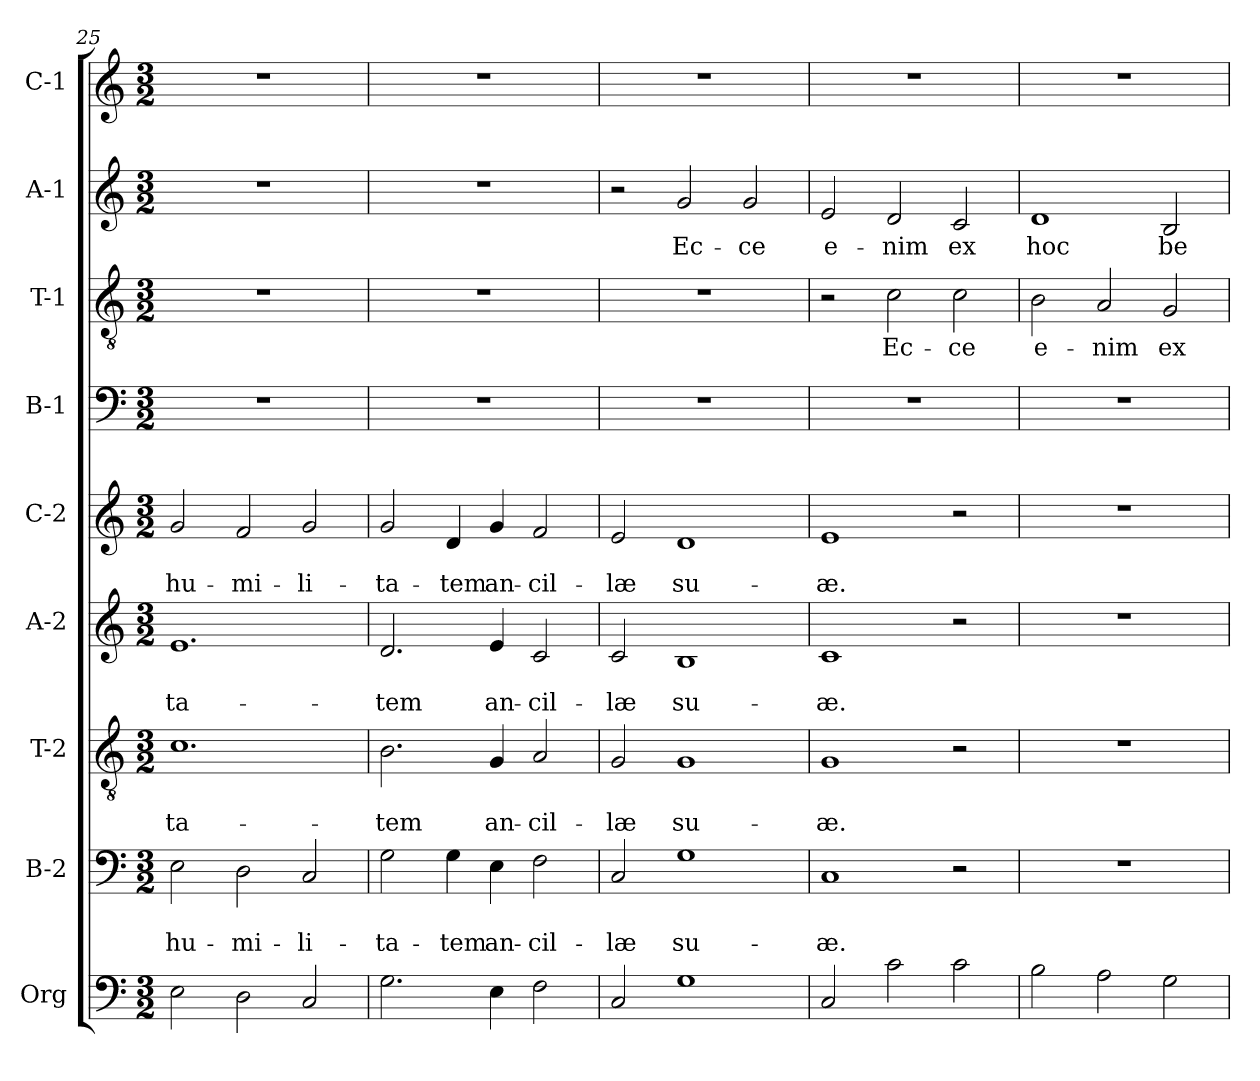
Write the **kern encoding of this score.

**kern	**kern	**text	**text	**kern	**text	**text	**kern	**text	**text	**kern	**text	**text	**kern	**kern	**text	**kern	**text	**kern
*part9	*part8	*part8	*part8	*part7	*part7	*part7	*part6	*part6	*part6	*part5	*part5	*part5	*part4	*part3	*part3	*part2	*part2	*part1
*staff9	*staff8	*staff8	*staff8	*staff7	*staff7	*staff7	*staff6	*staff6	*staff6	*staff5	*staff5	*staff5	*staff4	*staff3	*staff3	*staff2	*staff2	*staff1
*I"Org	*I"B-2	*	*	*I"T-2	*	*	*I"A-2	*	*	*I"C-2	*	*	*I"B-1	*I"T-1	*	*I"A-1	*	*I"C-1
*clefF4	*clefF4	*	*	*clefGv2	*	*	*clefG2	*	*	*clefG2	*	*	*clefF4	*clefGv2	*	*clefG2	*	*clefG2
*k[]	*k[]	*	*	*k[]	*	*	*k[]	*	*	*k[]	*	*	*k[]	*k[]	*	*k[]	*	*k[]
*C:	*C:	*	*	*C:	*	*	*C:	*	*	*C:	*	*	*C:	*C:	*	*C:	*	*C:
*M3/2	*M3/2	*	*	*M3/2	*	*	*M3/2	*	*	*M3/2	*	*	*M3/2	*M3/2	*	*M3/2	*	*M3/2
=25	=25	=25	=25	=25	=25	=25	=25	=25	=25	=25	=25	=25	=25	=25	=25	=25	=25	=25
!	!	!	!LO:LY:b	!	!	!LO:LY:b	!	!	!LO:LY:b	!	!	!LO:LY:b	!	!	!	!	!	!
2E\	2E\	.	hu-	1.c	.	-ta-	1.e	.	-ta-	2g/	.	hu-	1.r	1.r	.	1.r	.	1.r
!	!	!	!LO:LY:b	!	!	!	!	!	!	!	!	!LO:LY:b	!	!	!	!	!	!
2D\	2D\	.	-mi-	.	.	.	.	.	.	2f/	.	-mi-	.	.	.	.	.	.
!	!	!	!LO:LY:b	!	!	!	!	!	!	!	!	!LO:LY:b	!	!	!	!	!	!
2C/	2C/	.	-li-	.	.	.	.	.	.	2g/	.	-li-	.	.	.	.	.	.
!!LO:PB:g=z
=26	=26	=26	=26	=26	=26	=26	=26	=26	=26	=26	=26	=26	=26	=26	=26	=26	=26	=26
!	!	!	!LO:LY:b	!	!	!LO:LY:b	!	!	!LO:LY:b	!	!	!LO:LY:b	!	!	!	!	!	!
2.G\	2G\	.	-ta-	2.B\	.	-tem	2.d/	.	-tem	2g/	.	-ta-	1.r	1.r	.	1.r	.	1.r
!	!	!	!LO:LY:b	!	!	!	!	!	!	!	!	!LO:LY:b	!	!	!	!	!	!
.	4G\	.	-tem	.	.	.	.	.	.	4d/	.	-tem	.	.	.	.	.	.
!	!	!	!LO:LY:b	!	!	!LO:LY:b	!	!	!LO:LY:b	!	!	!LO:LY:b	!	!	!	!	!	!
4E\	4E\	.	an-	4G/	.	an-	4e/	.	an-	4g/	.	an-	.	.	.	.	.	.
!	!	!	!LO:LY:b	!	!	!LO:LY:b	!	!	!LO:LY:b	!	!	!LO:LY:b	!	!	!	!	!	!
2F\	2F\	.	-cil-	2A/	.	-cil-	2c/	.	-cil-	2f/	.	-cil-	.	.	.	.	.	.
=27	=27	=27	=27	=27	=27	=27	=27	=27	=27	=27	=27	=27	=27	=27	=27	=27	=27	=27
!	!	!	!LO:LY:b	!	!	!LO:LY:b	!	!	!LO:LY:b	!	!	!LO:LY:b	!	!	!	!	!	!
2C/	2C/	.	-læ	2G/	.	-læ	2c/	.	-læ	2e/	.	-læ	1.r	1.r	.	2r	.	1.r
!	!	!	!LO:LY:b	!	!	!LO:LY:b	!	!	!LO:LY:b	!	!	!LO:LY:b	!	!	!	!	!LO:LY:b	!
1G	1G	.	su-	1G	.	su-	1B	.	su-	1d	.	su-	.	.	.	2g/	Ec-	.
!	!	!	!	!	!	!	!	!	!	!	!	!	!	!	!	!	!LO:LY:b	!
.	.	.	.	.	.	.	.	.	.	.	.	.	.	.	.	2g/	-ce	.
=28	=28	=28	=28	=28	=28	=28	=28	=28	=28	=28	=28	=28	=28	=28	=28	=28	=28	=28
!	!	!	!LO:LY:b	!	!	!LO:LY:b	!	!	!LO:LY:b	!	!	!LO:LY:b	!	!	!	!	!LO:LY:b	!
2C/	1C	.	-æ.	1G	.	-æ.	1c	.	-æ.	1e	.	-æ.	1.r	2r	.	2e/	e-	1.r
!	!	!	!	!	!	!	!	!	!	!	!	!	!	!	!LO:LY:b	!	!LO:LY:b	!
2c\	.	.	.	.	.	.	.	.	.	.	.	.	.	2c\	Ec-	2d/	-nim	.
!	!	!	!	!	!	!	!	!	!	!	!	!	!	!	!LO:LY:b	!	!LO:LY:b	!
2c\	2r	.	.	2r	.	.	2r	.	.	2r	.	.	.	2c\	-ce	2c/	ex	.
=29	=29	=29	=29	=29	=29	=29	=29	=29	=29	=29	=29	=29	=29	=29	=29	=29	=29	=29
!	!	!	!	!	!	!	!	!	!	!	!	!	!	!	!LO:LY:b	!	!LO:LY:b	!
2B\	1.r	.	.	1.r	.	.	1.r	.	.	1.r	.	.	1.r	2B\	e-	1d	hoc	1.r
!	!	!	!	!	!	!	!	!	!	!	!	!	!	!	!LO:LY:b	!	!	!
2A\	.	.	.	.	.	.	.	.	.	.	.	.	.	2A/	-nim	.	.	.
!	!	!	!	!	!	!	!	!	!	!	!	!	!	!	!LO:LY:b	!	!LO:LY:b	!
2G\	.	.	.	.	.	.	.	.	.	.	.	.	.	2G/	ex	2B/	be-	.
=	=	=	=	=	=	=	=	=	=	=	=	=	=	=	=	=	=	=
*-	*-	*-	*-	*-	*-	*-	*-	*-	*-	*-	*-	*-	*-	*-	*-	*-	*-	*-
